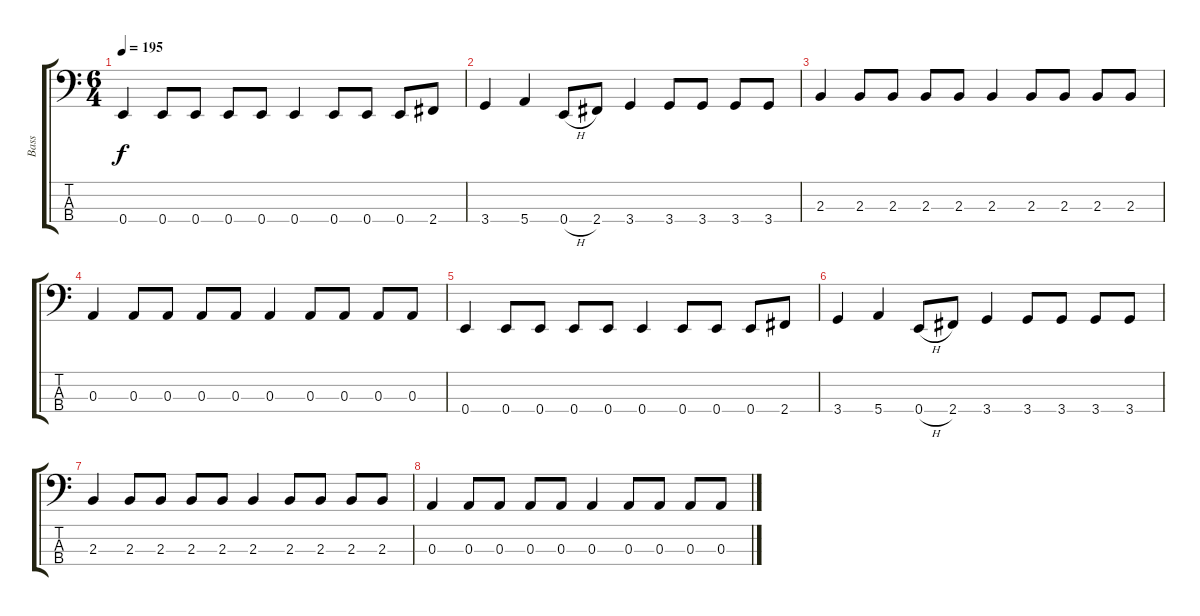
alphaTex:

\track ("Bass" "Bass") {instrument electricbassfinger}
\staff {score tabs}
\tuning (G2 D2 A1 E1) {hide}
\ts (6 4)
\tempo 195
\clef f4
\ks c
0.4.4{dy f} 0.4.8 0.4.8 0.4.8 0.4.8 0.4.4 0.4.8 0.4.8 0.4.8 2.4.8 |
3.4.4 5.4.4 0.4{h}.8 2.4.8 3.4.4 3.4.8 3.4.8 3.4.8 3.4.8 |
2.3.4 2.3.8 2.3.8 2.3.8 2.3.8 2.3.4 2.3.8 2.3.8 2.3.8 2.3.8 |
0.3.4 0.3.8 0.3.8 0.3.8 0.3.8 0.3.4 0.3.8 0.3.8 0.3.8 0.3.8 |
0.4.4 0.4.8 0.4.8 0.4.8 0.4.8 0.4.4 0.4.8 0.4.8 0.4.8 2.4.8 |
3.4.4 5.4.4 0.4{h}.8 2.4.8 3.4.4 3.4.8 3.4.8 3.4.8 3.4.8 |
2.3.4 2.3.8 2.3.8 2.3.8 2.3.8 2.3.4 2.3.8 2.3.8 2.3.8 2.3.8 |
0.3.4 0.3.8 0.3.8 0.3.8 0.3.8 0.3.4 0.3.8 0.3.8 0.3.8 0.3.8
